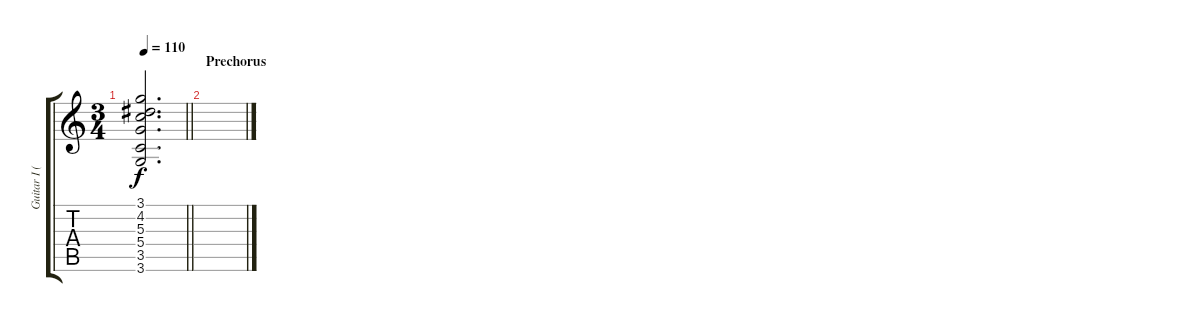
\track ("Guitar I (\"ACOUSTIC\")" "Guitar I (") {instrument electricguitarclean}
\staff {score tabs}
\tuning (E4 B3 G3 D3 A2 E2) {hide}
\ts (3 4)
\tempo 110
\clef g2
\barLineRight lightlight
\ks c
(3.1 4.2 5.3 5.4 3.5 3.6).2{d dy f} |
\section ("" "Prechorus")
